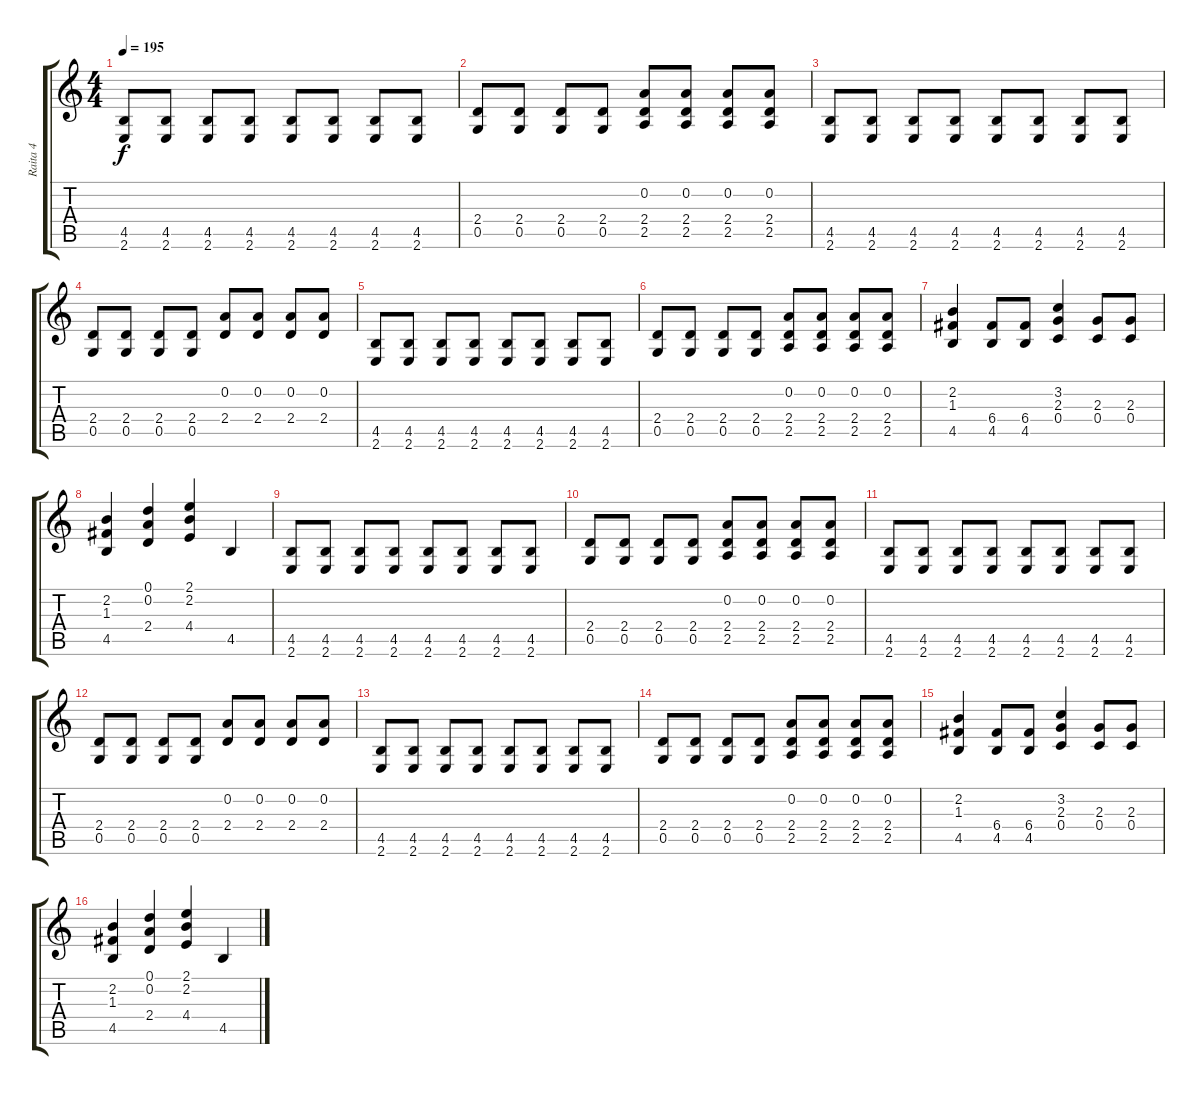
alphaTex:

\track ("Raita 4" "Raita 4") {instrument distortionguitar}
\staff {score tabs}
\tuning (D4 A3 F3 C3 G2 D2) {hide}
\ts (4 4)
\tempo 195
\clef g2
\ks c
(4.5 2.6).8{dy f} (4.5 2.6).8 (4.5 2.6).8 (4.5 2.6).8 (4.5 2.6).8 (4.5 2.6).8 (4.5 2.6).8 (4.5 2.6).8 |
(2.4 0.5).8 (2.4 0.5).8 (2.4 0.5).8 (2.4 0.5).8 (0.2 2.4 2.5).8 (0.2 2.4 2.5).8 (0.2 2.4 2.5).8 (0.2 2.4 2.5).8 |
(4.5 2.6).8 (4.5 2.6).8 (4.5 2.6).8 (4.5 2.6).8 (4.5 2.6).8 (4.5 2.6).8 (4.5 2.6).8 (4.5 2.6).8 |
(2.4 0.5).8 (2.4 0.5).8 (2.4 0.5).8 (2.4 0.5).8 (0.2 2.4).8 (0.2 2.4).8 (0.2 2.4).8 (0.2 2.4).8 |
(4.5 2.6).8 (4.5 2.6).8 (4.5 2.6).8 (4.5 2.6).8 (4.5 2.6).8 (4.5 2.6).8 (4.5 2.6).8 (4.5 2.6).8 |
(2.4 0.5).8 (2.4 0.5).8 (2.4 0.5).8 (2.4 0.5).8 (0.2 2.4 2.5).8 (0.2 2.4 2.5).8 (0.2 2.4 2.5).8 (0.2 2.4 2.5).8 |
(2.2 1.3 4.5).4 (6.4 4.5).8 (6.4 4.5).8 (3.2 2.3 0.4).4 (2.3 0.4).8 (2.3 0.4).8 |
(2.2 1.3 4.5).4 (0.1 0.2 2.4).4 (2.1 2.2 4.4).4 4.5.4 |
(4.5 2.6).8 (4.5 2.6).8 (4.5 2.6).8 (4.5 2.6).8 (4.5 2.6).8 (4.5 2.6).8 (4.5 2.6).8 (4.5 2.6).8 |
(2.4 0.5).8 (2.4 0.5).8 (2.4 0.5).8 (2.4 0.5).8 (0.2 2.4 2.5).8 (0.2 2.4 2.5).8 (0.2 2.4 2.5).8 (0.2 2.4 2.5).8 |
(4.5 2.6).8 (4.5 2.6).8 (4.5 2.6).8 (4.5 2.6).8 (4.5 2.6).8 (4.5 2.6).8 (4.5 2.6).8 (4.5 2.6).8 |
(2.4 0.5).8 (2.4 0.5).8 (2.4 0.5).8 (2.4 0.5).8 (0.2 2.4).8 (0.2 2.4).8 (0.2 2.4).8 (0.2 2.4).8 |
(4.5 2.6).8 (4.5 2.6).8 (4.5 2.6).8 (4.5 2.6).8 (4.5 2.6).8 (4.5 2.6).8 (4.5 2.6).8 (4.5 2.6).8 |
(2.4 0.5).8 (2.4 0.5).8 (2.4 0.5).8 (2.4 0.5).8 (0.2 2.4 2.5).8 (0.2 2.4 2.5).8 (0.2 2.4 2.5).8 (0.2 2.4 2.5).8 |
(2.2 1.3 4.5).4 (6.4 4.5).8 (6.4 4.5).8 (3.2 2.3 0.4).4 (2.3 0.4).8 (2.3 0.4).8 |
(2.2 1.3 4.5).4 (0.1 0.2 2.4).4 (2.1 2.2 4.4).4 4.5.4
